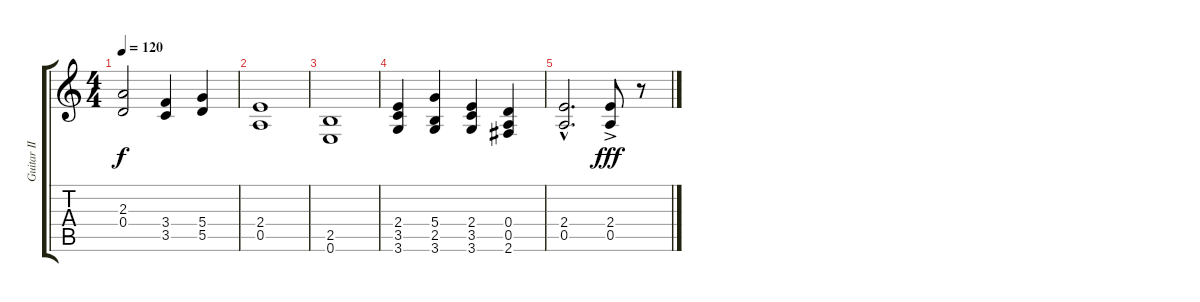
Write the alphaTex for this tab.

\track ("Guitar II" "Guitar II") {instrument distortionguitar}
\staff {score tabs}
\tuning (E4 B3 G3 D3 A2 E2) {hide}
\ts (4 4)
\tempo 120
\clef g2
\ks c
(2.3 0.4).2{dy f} (3.4 3.5).4 (5.4 5.5).4 |
(2.4 0.5).1 |
(2.5 0.6).1 |
(2.4 3.5 3.6).4 (5.4 2.5 3.6).4 (2.4 3.5 3.6).4 (0.4 0.5 2.6).4 |
(2.4{hac} 0.5{hac}).2{d} (2.4{ac} 0.5{ac}).8{dy fff} r.8
